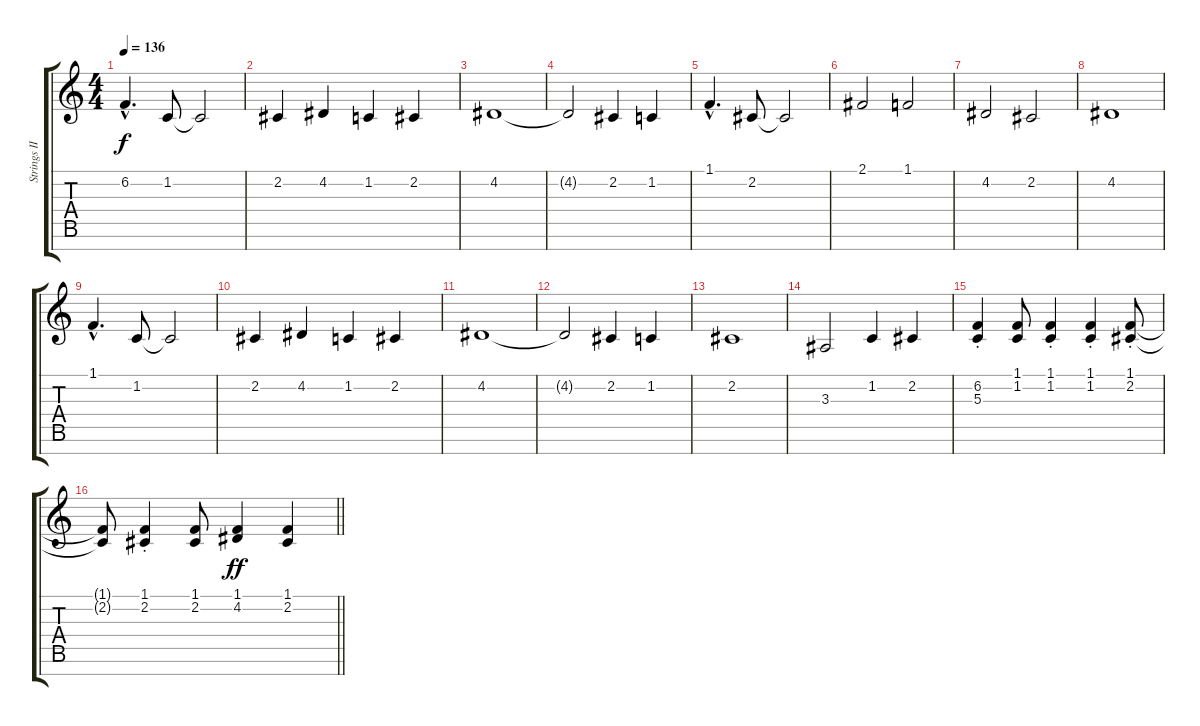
\track ("Strings II" "Strings II") {instrument stringensemble1}
\staff {score tabs}
\tuning (E4 B3 G3 D3 A2 E2 B1) {hide}
\ts (4 4)
\section ("" "")
\tempo 136
\clef g2
\ks c
6.2{hac}.4{d dy f volume 10} 1.2.8 1.2{t}.2 |
2.2.4 4.2.4 1.2.4 2.2.4 |
4.2.1 |
4.2{t}.2 2.2.4 1.2.4 |
1.1{hac}.4{d} 2.2.8 2.2{t}.2 |
2.1.2 1.1.2 |
4.2.2 2.2.2 |
4.2.1 |
1.1{hac}.4{d} 1.2.8 1.2{t}.2 |
2.2.4 4.2.4 1.2.4 2.2.4 |
4.2.1 |
4.2{t}.2 2.2.4 1.2.4 |
2.2.1 |
3.3.2 1.2.4 2.2.4 |
(6.2{st} 5.3{st}).4 (1.1 1.2).8 (1.1{st} 1.2{st}).4 (1.1{st} 1.2{st}).4 (1.1{st} 2.2{st}).8 |
\barLineRight lightlight
(1.1{t} 2.2{t}).8 (1.1{st} 2.2{st}).4 (1.1 2.2).8 (1.1 4.2).4{dy ff} (1.1 2.2).4
